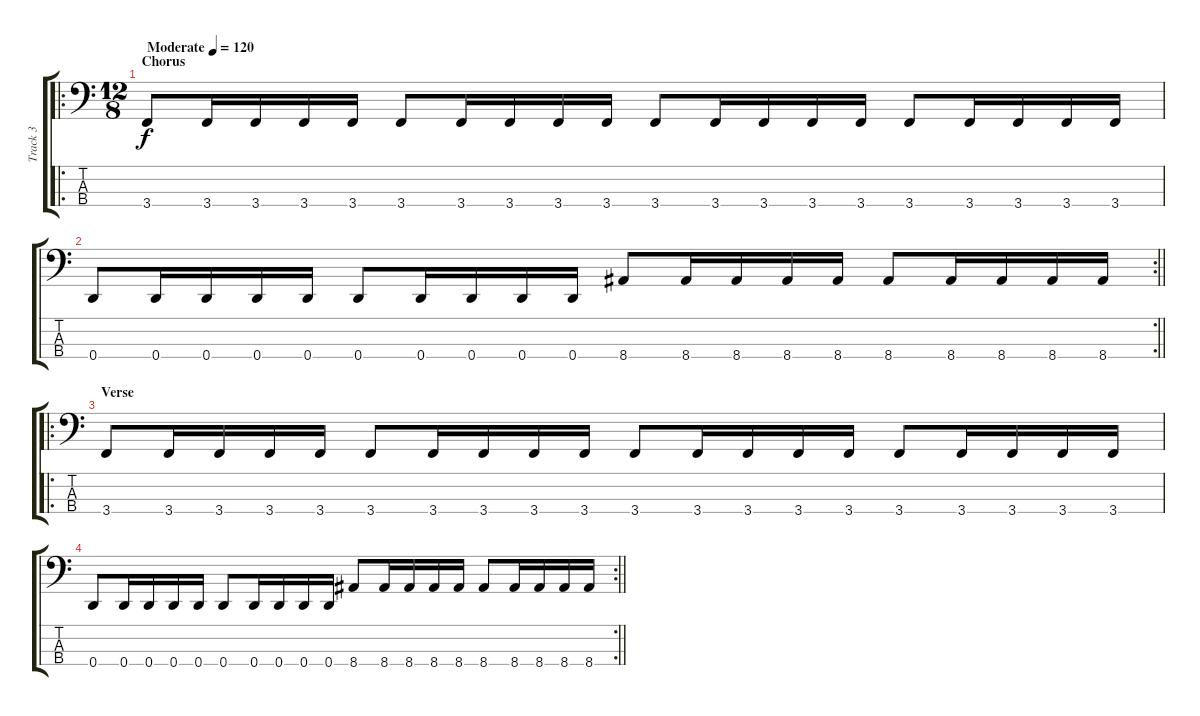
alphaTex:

\track ("Track 3" "Track 3") {instrument electricbassfinger}
\staff {score tabs}
\tuning (G2 D2 A1 D1) {hide}
\ro
\ts (12 8)
\section ("" "Chorus")
\tempo (120 "Moderate")
\clef f4
\ks c
3.4.8{dy f instrument electricbassfinger} 3.4.16 3.4.16 3.4.16 3.4.16 3.4.8 3.4.16 3.4.16 3.4.16 3.4.16 3.4.8 3.4.16 3.4.16 3.4.16 3.4.16 3.4.8 3.4.16 3.4.16 3.4.16 3.4.16 |
\rc 2
\barLineRight lightlight
0.4.8 0.4.16 0.4.16 0.4.16 0.4.16 0.4.8 0.4.16 0.4.16 0.4.16 0.4.16 8.4.8 8.4.16 8.4.16 8.4.16 8.4.16 8.4.8 8.4.16 8.4.16 8.4.16 8.4.16 |
\ro
\section ("" "Verse")
3.4.8 3.4.16 3.4.16 3.4.16 3.4.16 3.4.8 3.4.16 3.4.16 3.4.16 3.4.16 3.4.8 3.4.16 3.4.16 3.4.16 3.4.16 3.4.8 3.4.16 3.4.16 3.4.16 3.4.16 |
\rc 2
\barLineRight lightlight
0.4.8 0.4.16 0.4.16 0.4.16 0.4.16 0.4.8 0.4.16 0.4.16 0.4.16 0.4.16 8.4.8 8.4.16 8.4.16 8.4.16 8.4.16 8.4.8 8.4.16 8.4.16 8.4.16 8.4.16
